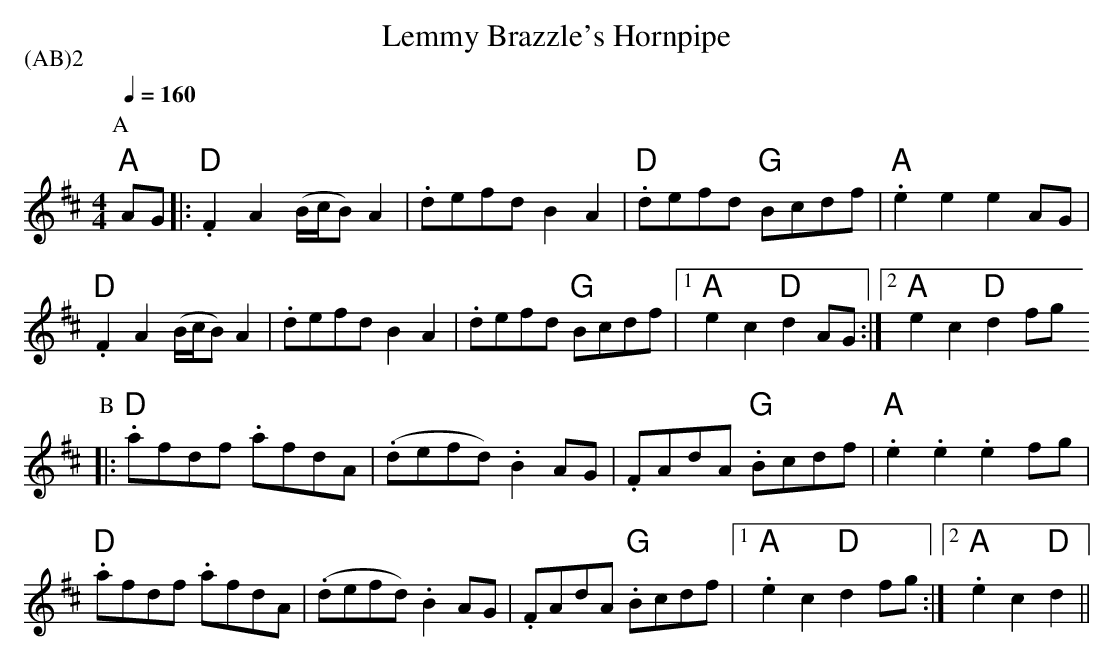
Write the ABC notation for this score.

X:1
T:Lemmy Brazzle's Hornpipe
P:(AB)2
M:4/4
L:1/8
Q:1/4=160
K:D
V:1
P:A
"A" AG  |:   "D"  .F2A2 (B/2c/2B)A2|  .defd B2A2   |  "D" .defd "G" Bcdf  |  "A" .e2e2 e2 AG |
 "D" .F2A2 (B/2c/2B)A2  |   .defd B2A2   |  .defd   "G" Bcdf   |1   "A" e2c2  "D" d2AG  :|2 "A"  e2c2  "D" d2fg
P:B
|: "D"  .afdf .afdA  |   (.defd ).B2AG   |  .FAdA  "G" .Bcdf  |   "A" .e2.e2 .e2fg|
 "D" .afdf .afdA     |   (.defd ).B2AG   |  .FAdA  "G" .Bcdf  |1  "A" .e2c2  "D" d2fg  :|2 "A" .e2c2 "D" d2||
